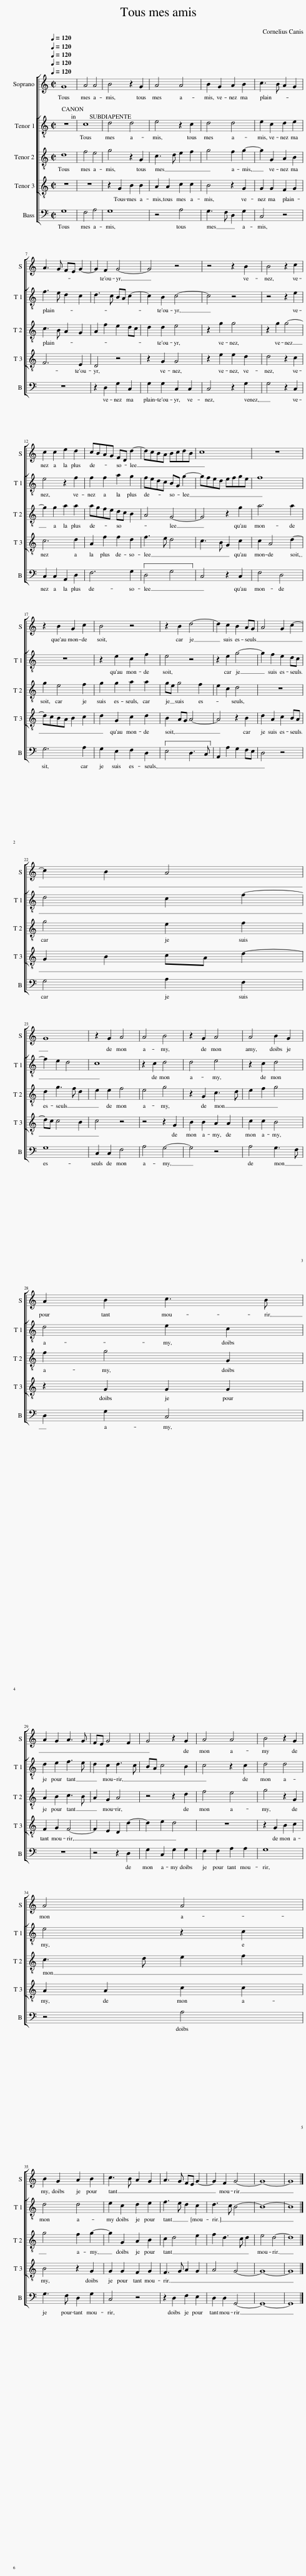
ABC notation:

X:1
%%score [ 1 [ 2 3 4 ] 5 ]
L:1/8
Q:1/4=120
M:2/2
I:linebreak $
K:C
V:1 treble
V:2 treble-8
V:3 treble-8
V:4 treble-8
V:5 bass
V:1
 G8 | A4 A4 | B4 z2 G2 | A4 A4 | B2 G2 A2 B2 | %5
 c3 B A2 G2 |$ A3 G FE G2- | G2 F2 G4- | G4 z4 | z4 z2 B2 | %10
 B4 z2 c2 |$ c2 c2 e2 d2 | cBAG FD d2- | dcBA BcdB | c8 | %15
 z8 |$ z2 B2 G2 c2 | B4 z4 | z2 B2 d4- | d2 c2 B2 AG | %20
 A4 G2 c2- |$ c2 B2 A4 |$ G8 | z2 G2 A4 | A4 B4 | %25
 z2 G2 A4 | A4 B2 G2 |$ A2 B2 c3 B |$ A2 G2 A3 G | FE G4 F2 | %30
 G4 z2 G2 | A4 A4 | B4 z2 G2 |$ A4 A4 |$ B2 G2 A2 B2 | %35
 c3 B A2 G2 | A3 G FE G2- | G2 F2 G4- | G8- | G8 |] %40
V:2
 z8 | c8 | d4 d4 | e4 z2 c2 | d4 d4 | %5
 e2 c2 d2 e2 |$ f3 e d2 c2 | d3 c BA c2- | c2 B2 c4- | c4 z4 | %10
 z4 z2 e2 |$ e4 z2 f2 | f2 f2 a2 g2 | fedc BG g2- | gfed efge | %15
 f8 |$ z8 | z2 e2 c2 f2 | e4 z4 | z2 e2 g4- | %20
 g2 f2 e2 dc |$ d4 c2 f2- |$ f2 e2 d4 | c8 | z2 c2 d4 | %25
 d4 e4 | z2 c2 d4 |$ d4 e2 c2 |$ d2 e2 f3 e | d2 c2 d3 c | %30
 BA c4 B2 | c4 z2 c2 | d4 d4 |$ e4 z2 c2 |$ d4 d4 | %35
 e2 c2 d2 e2 | f3 e d2 c2 | d3 c B4- | B8- | B8 |] %40
V:3
 d8 | f4 e4 | g4 z2 G2 | c3 d e2 f2 | g4 f2 g2- | %5
 g2 G2 A2 B2 |$ c3 B A2 G2 | A2 f2 e2 dc | d2 d2 e4 | z2 g2 g4 | %10
 z2 g2 g4- |$ g2 g2 a2 a2 | agfe dc B2 | A4 G4- | G4 z2 g2 | %15
 a6 a2 |$ g2 e4 f2 | g2 g2 a2 a2 | ge g4 f2 | e2 c2 d4 | %20
 z8 |$ g4 e2 f2 |$ d2 g3 f d2 | e2 e2 f4 | e4 g4 | %25
 z2 G2 c3 d | e2 f2 g4 |$ f2 g4 G2 |$ A2 B2 c3 B | A2 G2 A4 | %30
 z4 z2 d2 | f4 e4 | g4 z2 G2 |$ c3 d e2 f2 |$ g4 f2 g2- | %35
 g2 G2 A2 B2 | c2 d4 e2 | f2 d3 c d2 | e4 d4- | d8 |] %40
V:4
 z8 | z8 | z2 G2 B2 B2 | A2 A2 c2 c2 | B4 z2 G2 | %5
 G2 G2 F2 G2 |$ F6 E2 | D4 z4 | z2 G2 G4 | z2 e2 e2 d2 | %10
 d4 z2 c2 |$ c6 d2 | A2 f2 f2 d2 | f3 e d4 | c3 B G2 c2 | %15
 c2 A4 d2- |$ dcBA B2 c2 | d2 G2 c2 d2 | B2 AG A4- | A4 z2 B2 | %20
 d2 A2 c2 BA |$ G2 B2 cA d2- |$ dc c4 B2 | c4 z4 | z4 z2 G2 | %25
 B2 B2 A2 A2 | c2 c2 B4 |$ z2 G2 G2 G2 |$ F2 G2 F4- | F2 E2 D2 d2- | %30
 d2 e2 d4 | z8 | z2 G2 B2 c2 |$ A2 A2 c2 c2 |$ B4 z2 G2 | %35
 G2 G2 F2 G2 | F3 G A2 G2 | A4 G4- | G8- | G8 |] %40
V:5
 G,8 | F,4 A,4 | G,8 | z4 A,4 | G,3 F, D,2 G,2 | %5
 C,4 z4 |$ z8 | z2 D,2 G,2 C,2 | G,2 G,2 C,2 C,2 | C,4 z2 G,2 | %10
 G,4 z2 C,2 |$ C,2 C,2 A,,2 D,2 | F,6 G,2 | D,4 G,4 | C,4 z2 C,2 | %15
 F,4 D,4 |$ G,6 A,2 | G,2 E,2 F,2 D,2 | E,4 D,3 C, | A,,2 A,2 G,2 F,E, | %20
 D,4 z4 |$ G,4 A,2 F,2 |$ G,8 | C,2 C,2 F,4 | A,4 G,4- | %25
 G,4 z4 | A,4 G,3 F, |$ D,2 G,2 C,4 |$ z8 | z4 z2 D,2 | %30
 G,2 C,2 G,2 G,2 | F,2 F,2 A,2 A,2 | G,8 |$ z4 A,4 |$ G,3 F, D,2 G,2 | %35
 C,4 z4 | z2 D,2 F,2 E,2 | D,2 D,2 G,,4- | G,,8- | G,,8 |] %40
